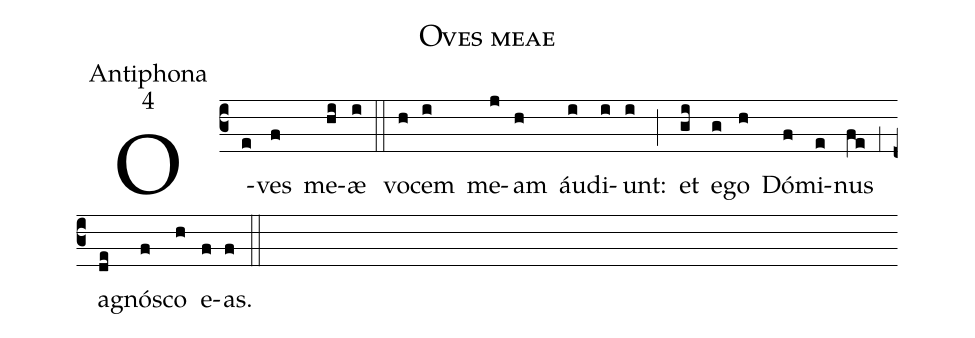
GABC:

name:Oves meae;
office-part:Antiphona;
mode:4;
%%
(c3) O(e)ves(f) me(hi)æ(i) (::)
vo(h)cem(i) me(j)am(h) áu(i)di(i)unt:(i) (;) et(gi) e(g)go(h) Dó(f)mi(e)nus(fe) (,1) a(de)gnó(f)sco(h) e(f)as.(f) (::)
